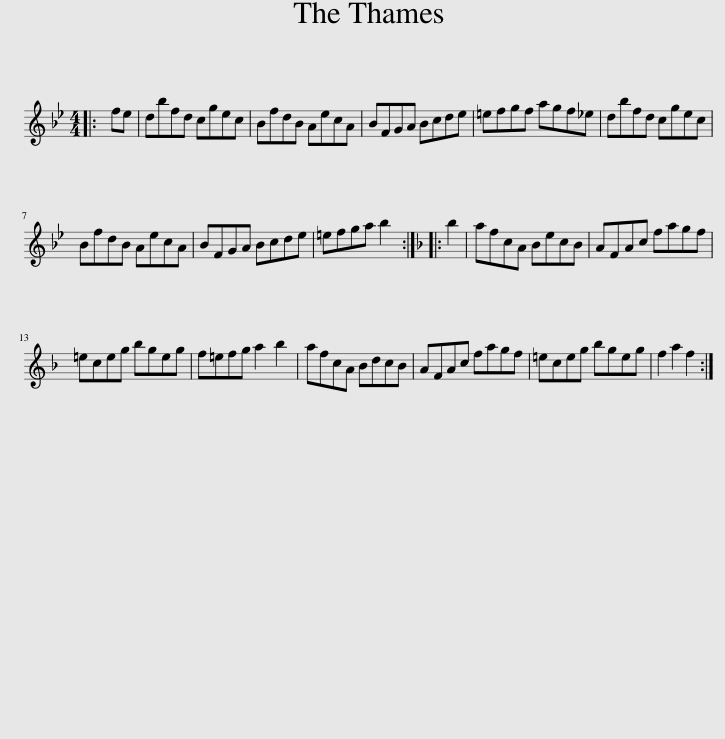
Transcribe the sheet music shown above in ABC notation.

X:1
L:1/8
M:4/4
I:linebreak $
K:Gmin
V:1 treble
V:1
|: fe | dbfd cgec | BfdB AecA | BFGA Bcde | =efgf agf_e | %5
 dbfd cgec |$ BfdB AecA | BFGA Bcde | =efga b2 ::[K:F] b2 | %10
 afcA BecB | AFAc fagf |$ =eceg bgeg | f=efg a2 b2 | afcA BdcB | %15
 AFAc fagf | =eceg bgeg | f2 a2 f2 :| %18
